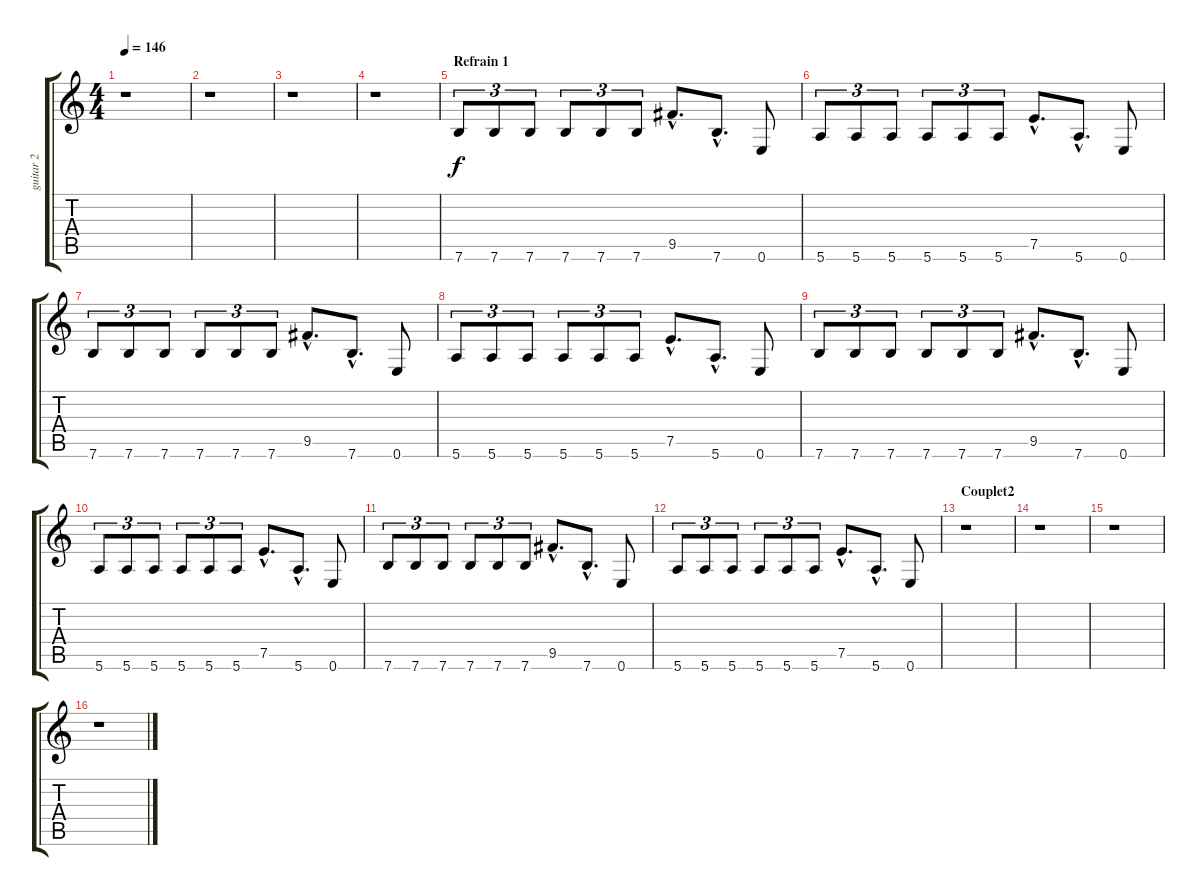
\track ("guitar 2" "guitar 2") {instrument overdrivenguitar}
\staff {score tabs}
\tuning (E4 B3 G3 D3 A2 E2) {hide}
\ts (4 4)
\tempo 146
\clef g2
\ks c
r.1{dy f} |
r.1 |
r.1 |
r.1 |
\section ("" "Refrain 1")
7.6.8{tu (3 2)} 7.6.8{tu (3 2)} 7.6.8{tu (3 2)} 7.6.8{tu (3 2)} 7.6.8{tu (3 2)} 7.6.8{tu (3 2)} 9.5{hac}.8{d} 7.6{hac}.8{d} 0.6.8 |
5.6.8{tu (3 2)} 5.6.8{tu (3 2)} 5.6.8{tu (3 2)} 5.6.8{tu (3 2)} 5.6.8{tu (3 2)} 5.6.8{tu (3 2)} 7.5{hac}.8{d} 5.6{hac}.8{d} 0.6.8 |
7.6.8{tu (3 2)} 7.6.8{tu (3 2)} 7.6.8{tu (3 2)} 7.6.8{tu (3 2)} 7.6.8{tu (3 2)} 7.6.8{tu (3 2)} 9.5{hac}.8{d} 7.6{hac}.8{d} 0.6.8 |
5.6.8{tu (3 2)} 5.6.8{tu (3 2)} 5.6.8{tu (3 2)} 5.6.8{tu (3 2)} 5.6.8{tu (3 2)} 5.6.8{tu (3 2)} 7.5{hac}.8{d} 5.6{hac}.8{d} 0.6.8 |
7.6.8{tu (3 2)} 7.6.8{tu (3 2)} 7.6.8{tu (3 2)} 7.6.8{tu (3 2)} 7.6.8{tu (3 2)} 7.6.8{tu (3 2)} 9.5{hac}.8{d} 7.6{hac}.8{d} 0.6.8 |
5.6.8{tu (3 2)} 5.6.8{tu (3 2)} 5.6.8{tu (3 2)} 5.6.8{tu (3 2)} 5.6.8{tu (3 2)} 5.6.8{tu (3 2)} 7.5{hac}.8{d} 5.6{hac}.8{d} 0.6.8 |
7.6.8{tu (3 2)} 7.6.8{tu (3 2)} 7.6.8{tu (3 2)} 7.6.8{tu (3 2)} 7.6.8{tu (3 2)} 7.6.8{tu (3 2)} 9.5{hac}.8{d} 7.6{hac}.8{d} 0.6.8 |
5.6.8{tu (3 2)} 5.6.8{tu (3 2)} 5.6.8{tu (3 2)} 5.6.8{tu (3 2)} 5.6.8{tu (3 2)} 5.6.8{tu (3 2)} 7.5{hac}.8{d} 5.6{hac}.8{d} 0.6.8 |
\section ("" "Couplet2")
r.1 |
r.1 |
r.1 |
r.1
